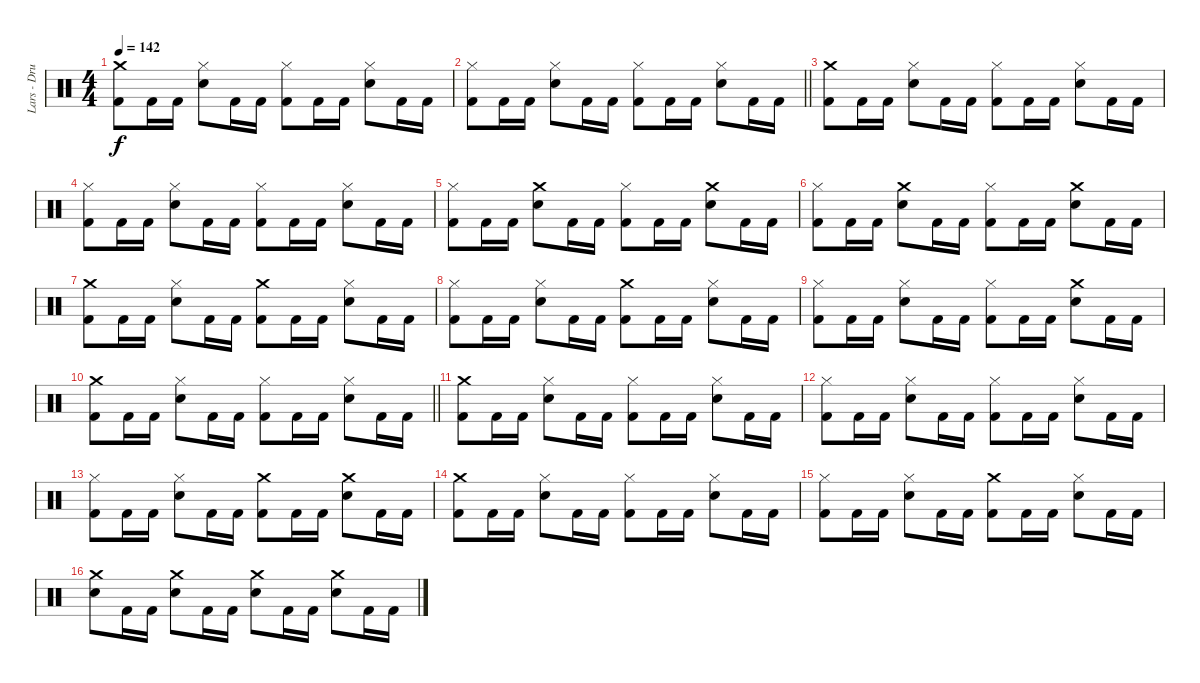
\track ("Lars - Drums" "Lars - Dru") {instrument percussion}
\staff {score}
\articulation defaults
\ts (4 4)
\tempo 142
\clef neutral
\ks c
("Crash medium (hit)" "Kick (hit) 2").8{dy f} "Kick (hit) 2".16 "Kick (hit) 2".16 ("Hi-Hat (closed)" "Snare (hit) 2").8 "Kick (hit) 2".16 "Kick (hit) 2".16 ("Hi-Hat (closed)" "Kick (hit) 2").8 "Kick (hit) 2".16 "Kick (hit) 2".16 ("Hi-Hat (closed)" "Snare (hit) 2").8 "Kick (hit) 2".16 "Kick (hit) 2".16 |
\barLineRight lightlight
("Hi-Hat (closed)" "Kick (hit) 2").8 "Kick (hit) 2".16 "Kick (hit) 2".16 ("Hi-Hat (closed)" "Snare (hit) 2").8 "Kick (hit) 2".16 "Kick (hit) 2".16 ("Hi-Hat (closed)" "Kick (hit) 2").8 "Kick (hit) 2".16 "Kick (hit) 2".16 ("Hi-Hat (closed)" "Snare (hit) 2").8 "Kick (hit) 2".16 "Kick (hit) 2".16 |
("Crash medium (hit)" "Kick (hit) 2").8 "Kick (hit) 2".16 "Kick (hit) 2".16 ("Hi-Hat (closed)" "Snare (hit) 2").8 "Kick (hit) 2".16 "Kick (hit) 2".16 ("Hi-Hat (closed)" "Kick (hit) 2").8 "Kick (hit) 2".16 "Kick (hit) 2".16 ("Hi-Hat (closed)" "Snare (hit) 2").8 "Kick (hit) 2".16 "Kick (hit) 2".16 |
("Hi-Hat (closed)" "Kick (hit) 2").8 "Kick (hit) 2".16 "Kick (hit) 2".16 ("Hi-Hat (closed)" "Snare (hit) 2").8 "Kick (hit) 2".16 "Kick (hit) 2".16 ("Hi-Hat (closed)" "Kick (hit) 2").8 "Kick (hit) 2".16 "Kick (hit) 2".16 ("Hi-Hat (closed)" "Snare (hit) 2").8 "Kick (hit) 2".16 "Kick (hit) 2".16 |
("Hi-Hat (closed)" "Kick (hit) 2").8 "Kick (hit) 2".16 "Kick (hit) 2".16 ("Crash medium (hit)" "Snare (hit) 2").8 "Kick (hit) 2".16 "Kick (hit) 2".16 ("Hi-Hat (closed)" "Kick (hit) 2").8 "Kick (hit) 2".16 "Kick (hit) 2".16 ("Crash medium (hit)" "Snare (hit) 2").8 "Kick (hit) 2".16 "Kick (hit) 2".16 |
("Hi-Hat (closed)" "Kick (hit) 2").8 "Kick (hit) 2".16 "Kick (hit) 2".16 ("Crash medium (hit)" "Snare (hit) 2").8 "Kick (hit) 2".16 "Kick (hit) 2".16 ("Hi-Hat (closed)" "Kick (hit) 2").8 "Kick (hit) 2".16 "Kick (hit) 2".16 ("Crash medium (hit)" "Snare (hit) 2").8 "Kick (hit) 2".16 "Kick (hit) 2".16 |
("Crash medium (hit)" "Kick (hit) 2").8 "Kick (hit) 2".16 "Kick (hit) 2".16 ("Hi-Hat (closed)" "Snare (hit) 2").8 "Kick (hit) 2".16 "Kick (hit) 2".16 ("Crash medium (hit)" "Kick (hit) 2").8 "Kick (hit) 2".16 "Kick (hit) 2".16 ("Hi-Hat (closed)" "Snare (hit) 2").8 "Kick (hit) 2".16 "Kick (hit) 2".16 |
("Hi-Hat (closed)" "Kick (hit) 2").8 "Kick (hit) 2".16 "Kick (hit) 2".16 ("Hi-Hat (closed)" "Snare (hit) 2").8 "Kick (hit) 2".16 "Kick (hit) 2".16 ("Crash medium (hit)" "Kick (hit) 2").8 "Kick (hit) 2".16 "Kick (hit) 2".16 ("Hi-Hat (closed)" "Snare (hit) 2").8 "Kick (hit) 2".16 "Kick (hit) 2".16 |
("Hi-Hat (closed)" "Kick (hit) 2").8 "Kick (hit) 2".16 "Kick (hit) 2".16 ("Hi-Hat (closed)" "Snare (hit) 2").8 "Kick (hit) 2".16 "Kick (hit) 2".16 ("Hi-Hat (closed)" "Kick (hit) 2").8 "Kick (hit) 2".16 "Kick (hit) 2".16 ("Crash medium (hit)" "Snare (hit) 2").8 "Kick (hit) 2".16 "Kick (hit) 2".16 |
\barLineRight lightlight
("Crash medium (hit)" "Kick (hit) 2").8 "Kick (hit) 2".16 "Kick (hit) 2".16 ("Hi-Hat (closed)" "Snare (hit) 2").8 "Kick (hit) 2".16 "Kick (hit) 2".16 ("Hi-Hat (closed)" "Kick (hit) 2").8 "Kick (hit) 2".16 "Kick (hit) 2".16 ("Hi-Hat (closed)" "Snare (hit) 2").8 "Kick (hit) 2".16 "Kick (hit) 2".16 |
("Crash medium (hit)" "Kick (hit) 2").8 "Kick (hit) 2".16 "Kick (hit) 2".16 ("Hi-Hat (closed)" "Snare (hit) 2").8 "Kick (hit) 2".16 "Kick (hit) 2".16 ("Hi-Hat (closed)" "Kick (hit) 2").8 "Kick (hit) 2".16 "Kick (hit) 2".16 ("Hi-Hat (closed)" "Snare (hit) 2").8 "Kick (hit) 2".16 "Kick (hit) 2".16 |
("Hi-Hat (closed)" "Kick (hit) 2").8 "Kick (hit) 2".16 "Kick (hit) 2".16 ("Hi-Hat (closed)" "Snare (hit) 2").8 "Kick (hit) 2".16 "Kick (hit) 2".16 ("Hi-Hat (closed)" "Kick (hit) 2").8 "Kick (hit) 2".16 "Kick (hit) 2".16 ("Hi-Hat (closed)" "Snare (hit) 2").8 "Kick (hit) 2".16 "Kick (hit) 2".16 |
("Hi-Hat (closed)" "Kick (hit) 2").8 "Kick (hit) 2".16 "Kick (hit) 2".16 ("Hi-Hat (closed)" "Snare (hit) 2").8 "Kick (hit) 2".16 "Kick (hit) 2".16 ("Crash medium (hit)" "Kick (hit) 2").8 "Kick (hit) 2".16 "Kick (hit) 2".16 ("Crash medium (hit)" "Snare (hit) 2").8 "Kick (hit) 2".16 "Kick (hit) 2".16 |
("Crash medium (hit)" "Kick (hit) 2").8 "Kick (hit) 2".16 "Kick (hit) 2".16 ("Hi-Hat (closed)" "Snare (hit) 2").8 "Kick (hit) 2".16 "Kick (hit) 2".16 ("Hi-Hat (closed)" "Kick (hit) 2").8 "Kick (hit) 2".16 "Kick (hit) 2".16 ("Hi-Hat (closed)" "Snare (hit) 2").8 "Kick (hit) 2".16 "Kick (hit) 2".16 |
("Hi-Hat (closed)" "Kick (hit) 2").8 "Kick (hit) 2".16 "Kick (hit) 2".16 ("Hi-Hat (closed)" "Snare (hit) 2").8 "Kick (hit) 2".16 "Kick (hit) 2".16 ("Crash medium (hit)" "Kick (hit) 2").8 "Kick (hit) 2".16 "Kick (hit) 2".16 ("Hi-Hat (closed)" "Snare (hit) 2").8 "Kick (hit) 2".16 "Kick (hit) 2".16 |
("Crash medium (hit)" "Snare (hit) 2").8 "Kick (hit) 2".16 "Kick (hit) 2".16 ("Crash medium (hit)" "Snare (hit) 2").8 "Kick (hit) 2".16 "Kick (hit) 2".16 ("Crash medium (hit)" "Snare (hit) 2").8 "Kick (hit) 2".16 "Kick (hit) 2".16 ("Crash medium (hit)" "Snare (hit) 2").8 "Kick (hit) 2".16 "Kick (hit) 2".16
